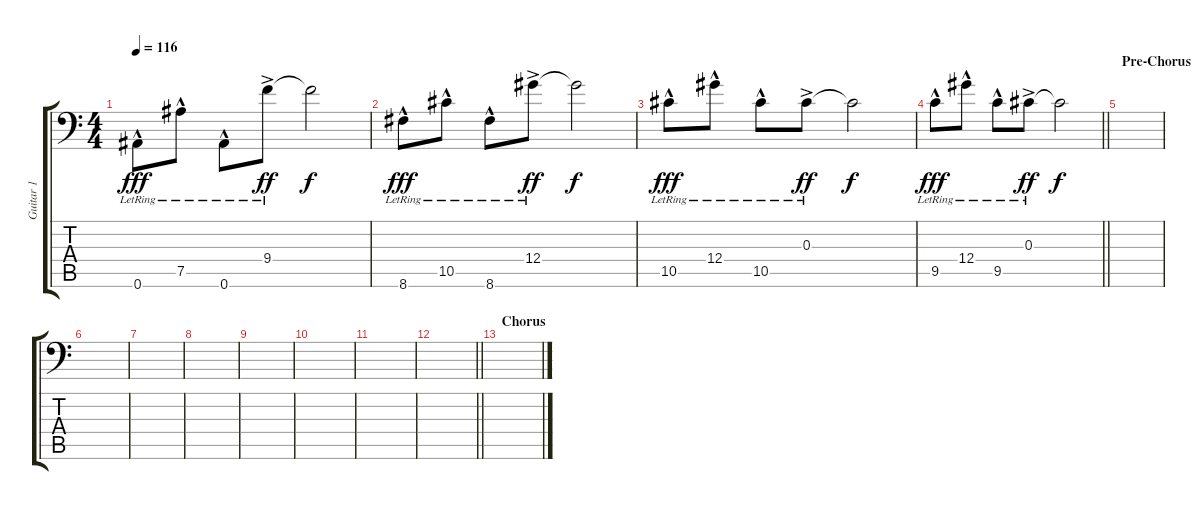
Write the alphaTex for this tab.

\track ("Guitar 1" "Guitar 1") {instrument acousticguitarnylon}
\staff {score tabs}
\tuning (Bb3 F3 Db3 Ab2 Eb2 Bb1) {hide}
\ts (4 4)
\tempo 116
\clef f4
\ks c
0.6{hac lr}.8{dy fff} 7.5{hac lr}.8 0.6{hac lr}.8 9.4{ac lr}.8{dy ff} 9.4{t}.2{dy f} |
8.6{hac lr}.8{dy fff} 10.5{hac lr}.8 8.6{hac lr}.8 12.4{ac lr}.8{dy ff} 12.4{t}.2{dy f} |
10.5{hac lr}.8{dy fff} 12.4{hac lr}.8 10.5{hac lr}.8 0.3{ac lr}.8{dy ff} 0.3{t}.2{dy f} |
\barLineRight lightlight
9.5{hac lr}.8{dy fff} 12.4{hac lr}.8 9.5{hac lr}.8 0.3{ac lr}.8{dy ff} 0.3{t}.2{dy f} |
\section ("" "Pre-Chorus")
|
|
|
|
|
|
|
\barLineRight lightlight
|
\section ("" "Chorus")
